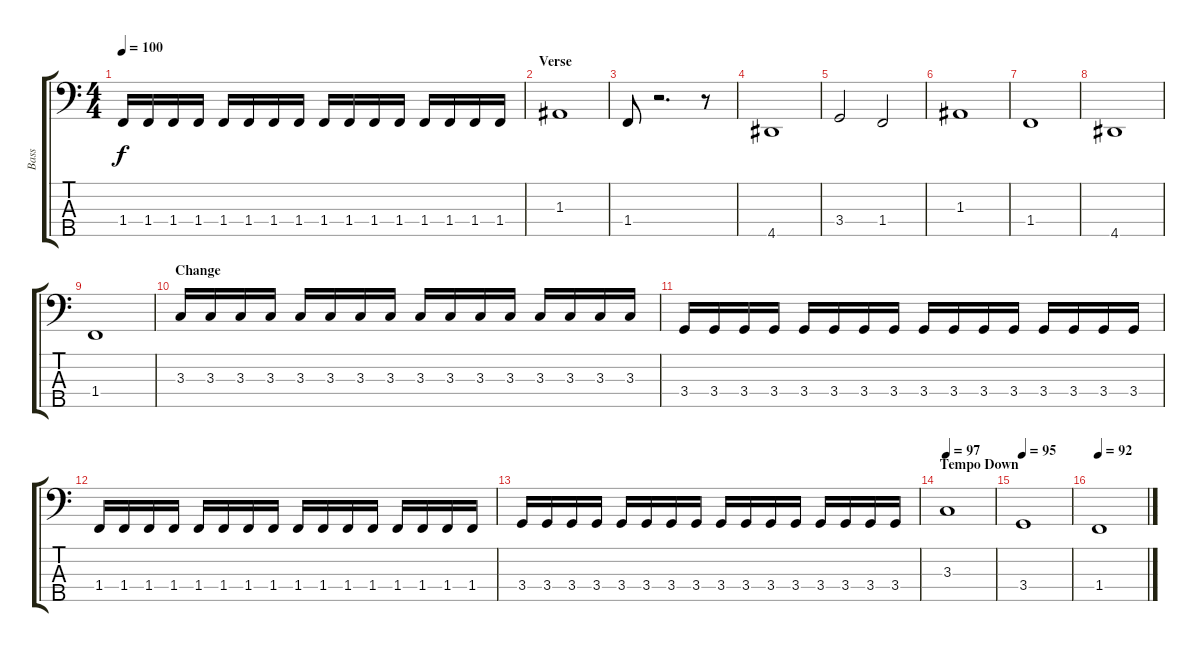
\track ("Bass" "Bass") {instrument electricbassfinger}
\staff {score tabs}
\tuning (G2 D2 A1 E1 B0) {hide}
\ts (4 4)
\tempo 100
\clef f4
\ks c
1.4.16{dy f} 1.4.16 1.4.16 1.4.16 1.4.16 1.4.16 1.4.16 1.4.16 1.4.16 1.4.16 1.4.16 1.4.16 1.4.16 1.4.16 1.4.16 1.4.16 |
\section ("" "Verse")
1.3.1 |
1.4.8 r.2{d} r.8 |
4.5.1 |
3.4.2 1.4.2 |
1.3.1 |
1.4.1 |
4.5.1 |
1.4.1 |
\section ("" "Change")
3.3.16 3.3.16 3.3.16 3.3.16 3.3.16 3.3.16 3.3.16 3.3.16 3.3.16 3.3.16 3.3.16 3.3.16 3.3.16 3.3.16 3.3.16 3.3.16 |
3.4.16 3.4.16 3.4.16 3.4.16 3.4.16 3.4.16 3.4.16 3.4.16 3.4.16 3.4.16 3.4.16 3.4.16 3.4.16 3.4.16 3.4.16 3.4.16 |
1.4.16 1.4.16 1.4.16 1.4.16 1.4.16 1.4.16 1.4.16 1.4.16 1.4.16 1.4.16 1.4.16 1.4.16 1.4.16 1.4.16 1.4.16 1.4.16 |
3.4.16 3.4.16 3.4.16 3.4.16 3.4.16 3.4.16 3.4.16 3.4.16 3.4.16 3.4.16 3.4.16 3.4.16 3.4.16 3.4.16 3.4.16 3.4.16 |
\section ("" "Tempo Down")
\tempo 97
3.3.1 |
\tempo 95
3.4.1 |
\tempo 92
1.4.1
